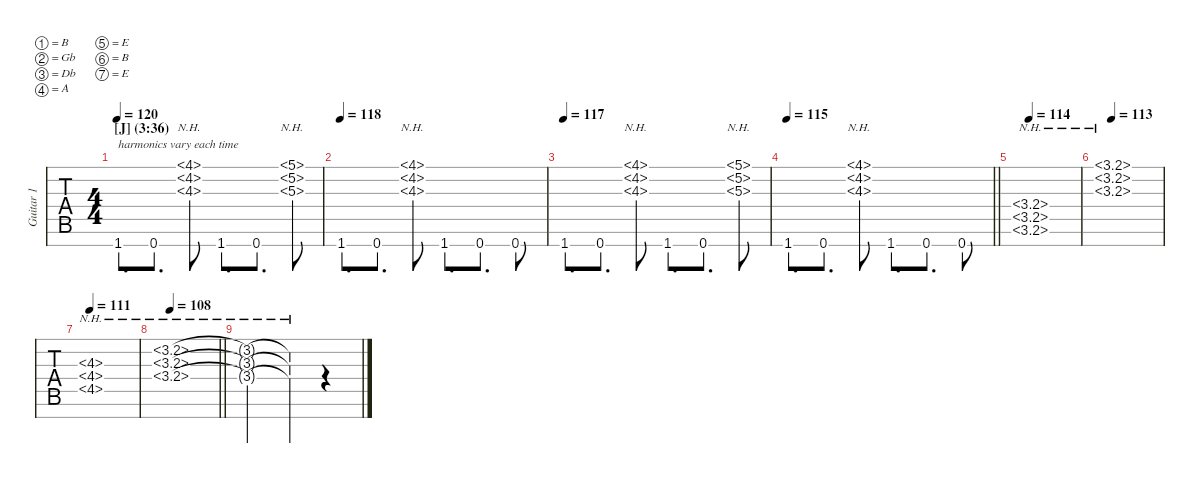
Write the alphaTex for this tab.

\defaultSystemsLayout 2
\hideDynamics
\bracketExtendMode nobrackets
\multiTrackTrackNamePolicy allsystems
\firstSystemTrackNameMode fullname
\otherSystemsTrackNameMode fullname
\otherSystemsTrackNameOrientation horizontal
\track ("Guitar 1" "Gtr. 1") {instrument overdrivenguitar}
\staff {tabs}
\tuning (B3 Gb3 Db3 A2 E2 B1 E1)
\ts (4 4)
\section ("" "[J] (3:36)")
\tempo 120
\clef g2
\ks c
1.7.8{d txt "harmonics vary each time" dy mf} 0.7.8{d} (4.1{nh acc #} 4.2{nh acc #} 4.3{nh}).8 1.7.8{d} 0.7.8{d} (5.2{nh} 5.1{nh} 5.3{nh acc #}).8 |
\tempo 118
1.7.8{d} 0.7.8{d} (4.1{nh acc #} 4.2{nh acc #} 4.3{nh}).8 1.7.8{d} 0.7.8{d} 0.7.8 |
\scale
1.00424
\tempo 117
1.7.8{d} 0.7.8{d} (4.1{nh acc #} 4.2{nh acc #} 4.3{nh}).8 1.7.8{d} 0.7.8{d} (5.2{nh} 5.1{nh} 5.3{nh acc #}).8 |
\scale
0.99576
\tempo 115
\barLineRight lightlight
1.7.8{d} 0.7.8{d} (4.1{nh acc #} 4.2{nh acc #} 4.3{nh}).8 1.7.8{d} 0.7.8{d} 0.7.8 |
\scale
1.04478
\tempo 114
(3.5{nh} 3.6{nh} 3.4{nh}).1 |
\scale
0.976307
\tempo 113
(3.1{nh} 3.2{nh} 3.3{nh}).1 |
\scale
0.976307
\tempo 111
(4.3{nh} 4.4{nh acc #} 4.5{nh acc #}).1 |
\scale
0.99548
\tempo 108
\barLineRight lightlight
(3.2{nh} 3.3{nh} 3.4{nh}).1 |
\scale
1.00712 (3.2{nh t} 3.3{nh t} 3.4{nh t}).2 (3.4{nh t} 3.3{nh t} 3.2{nh t}).4 r.4
